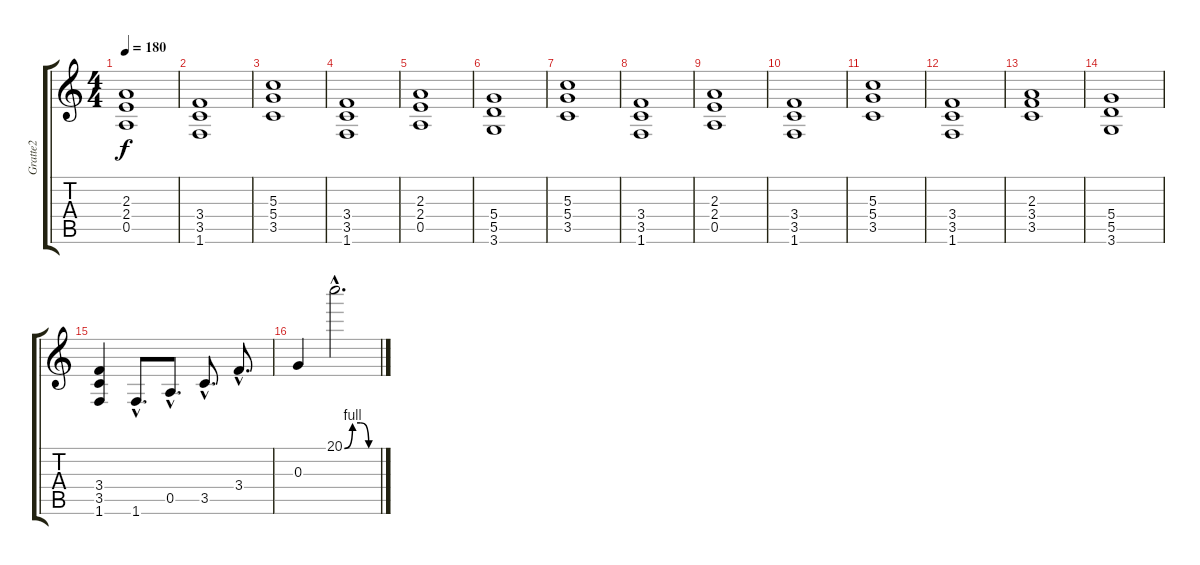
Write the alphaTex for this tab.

\track ("Gratte2" "Gratte2") {instrument distortionguitar}
\staff {score tabs}
\tuning (E4 B3 G3 D3 A2 E2) {hide}
\ts (4 4)
\tempo 180
\clef g2
\ks c
(2.3 2.4 0.5).1{dy f} |
(3.4 3.5 1.6).1 |
(5.3 5.4 3.5).1 |
(3.4 3.5 1.6).1 |
(2.3 2.4 0.5).1 |
(5.4 5.5 3.6).1 |
(5.3 5.4 3.5).1 |
(3.4 3.5 1.6).1 |
(2.3 2.4 0.5).1 |
(3.4 3.5 1.6).1 |
(5.3 5.4 3.5).1 |
(3.4 3.5 1.6).1 |
(2.3 3.4 3.5).1 |
(5.4 5.5 3.6).1 |
(3.4 3.5 1.6).4 1.6{hac}.8{d} 0.5{hac}.8{d} 3.5{hac}.8{d} 3.4{hac}.8{d} |
0.3.4 20.1{be (custom 0 0 15 4 30 4 45 0 60 0) hac}.2{d}
